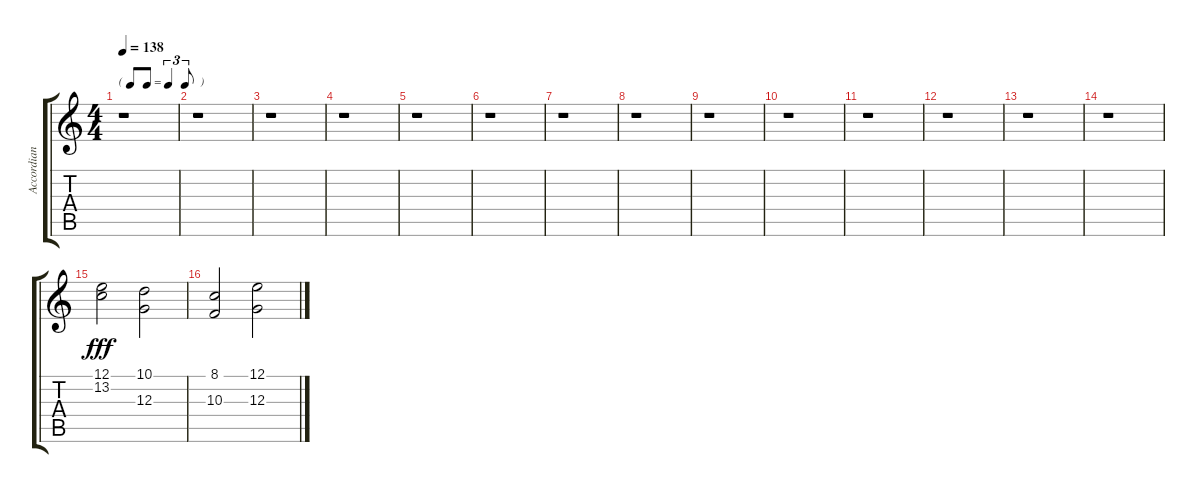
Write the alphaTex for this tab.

\track ("Accordian" "Accordian") {instrument accordion}
\staff {score tabs}
\tuning (E4 B3 G3 D3 A2 E2) {hide}
\ts (4 4)
\tf triplet8th
\tempo 138
\clef g2
\ks c
r.1{dy f} |
r.1 |
r.1 |
r.1 |
r.1 |
r.1 |
r.1 |
r.1 |
r.1 |
r.1 |
r.1 |
r.1 |
r.1 |
r.1 |
(12.1 13.2).2{dy fff} (10.1 12.3).2 |
(8.1 10.3).2 (12.1 12.3).2
